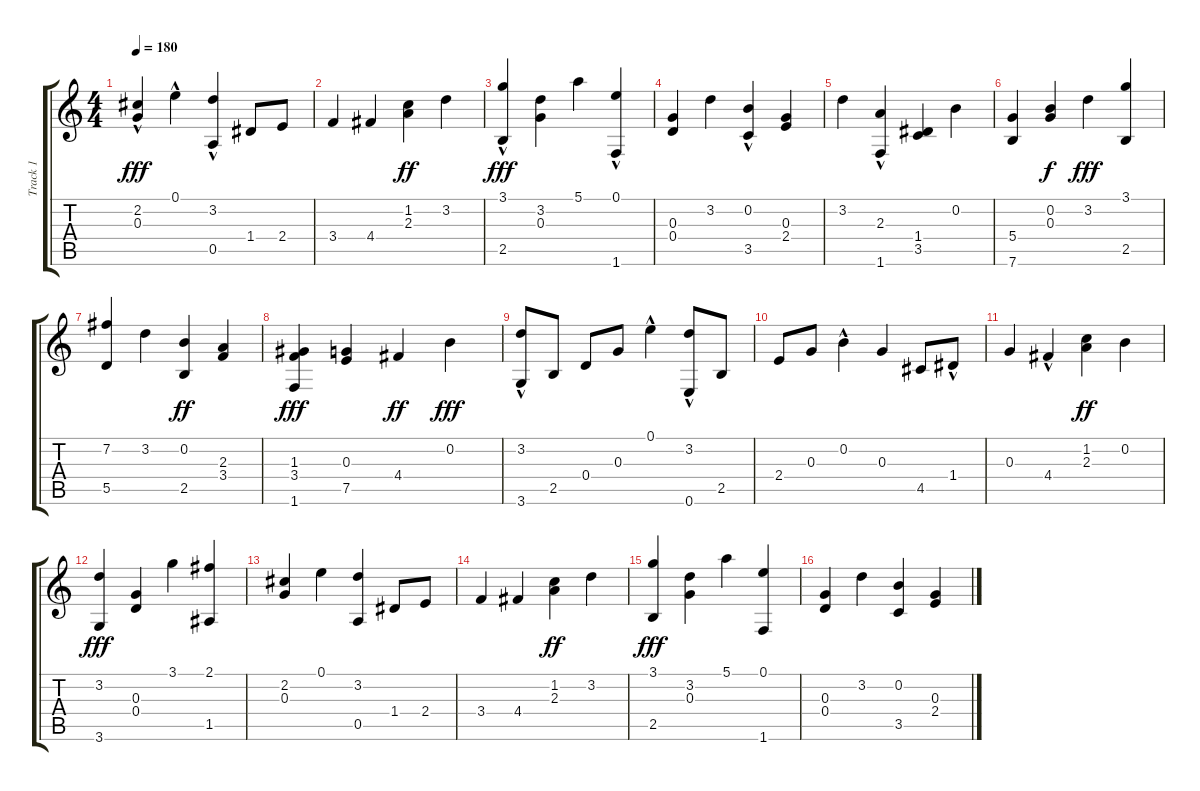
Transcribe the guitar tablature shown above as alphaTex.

\track ("Track 1" "Track 1") {instrument acousticguitarnylon}
\staff {score tabs}
\tuning (E4 B3 G3 D3 A2 E2) {hide}
\ts (4 4)
\tempo 180
\clef g2
\ks c
(2.2 0.3{hac}).4{dy fff} 0.1{hac}.4 (3.2{hac} 0.5{hac}).4 1.4.8 2.4.8 |
3.4.4 4.4.4 (1.2 2.3).4{dy ff} 3.2.4 |
(3.1{hac} 2.5{hac}).4{dy fff} (3.2 0.3).4 5.1.4 (0.1{hac} 1.6{hac}).4 |
(0.3 0.4).4 3.2.4 (0.2 3.5{hac}).4 (0.3 2.4).4 |
3.2.4 (2.3{hac} 1.6{hac}).4 (1.4 3.5).4 0.2.4 |
(5.4 7.6).4 (0.2 0.3).4{dy f} 3.2.4{dy fff} (3.1 2.5).4 |
(7.2 5.5).4 3.2.4 (0.2 2.5).4{dy ff} (2.3 3.4).4 |
(1.3 3.4 1.6).4{dy fff} (0.3 7.5).4 4.4.4{dy ff} 0.2.4{dy fff} |
(3.2 3.6{hac}).8 2.5.8 0.4.8 0.3.8 0.1{hac}.4 (3.2 0.6{hac}).8 2.5.8 |
2.4.8 0.3.8 0.2{hac}.4 0.3.4 4.5.8 1.4{hac}.8 |
0.3.4 4.4{hac}.4 (1.2 2.3).4{dy ff} 0.2.4 |
(3.2 3.6).4{dy fff} (0.3 0.4).4 3.1.4 (2.1 1.5).4 |
(2.2 0.3).4 0.1.4 (3.2 0.5).4 1.4.8 2.4.8 |
3.4.4 4.4.4 (1.2 2.3).4{dy ff} 3.2.4 |
(3.1 2.5).4{dy fff} (3.2 0.3).4 5.1.4 (0.1 1.6).4 |
(0.3 0.4).4 3.2.4 (0.2 3.5).4 (0.3 2.4).4
